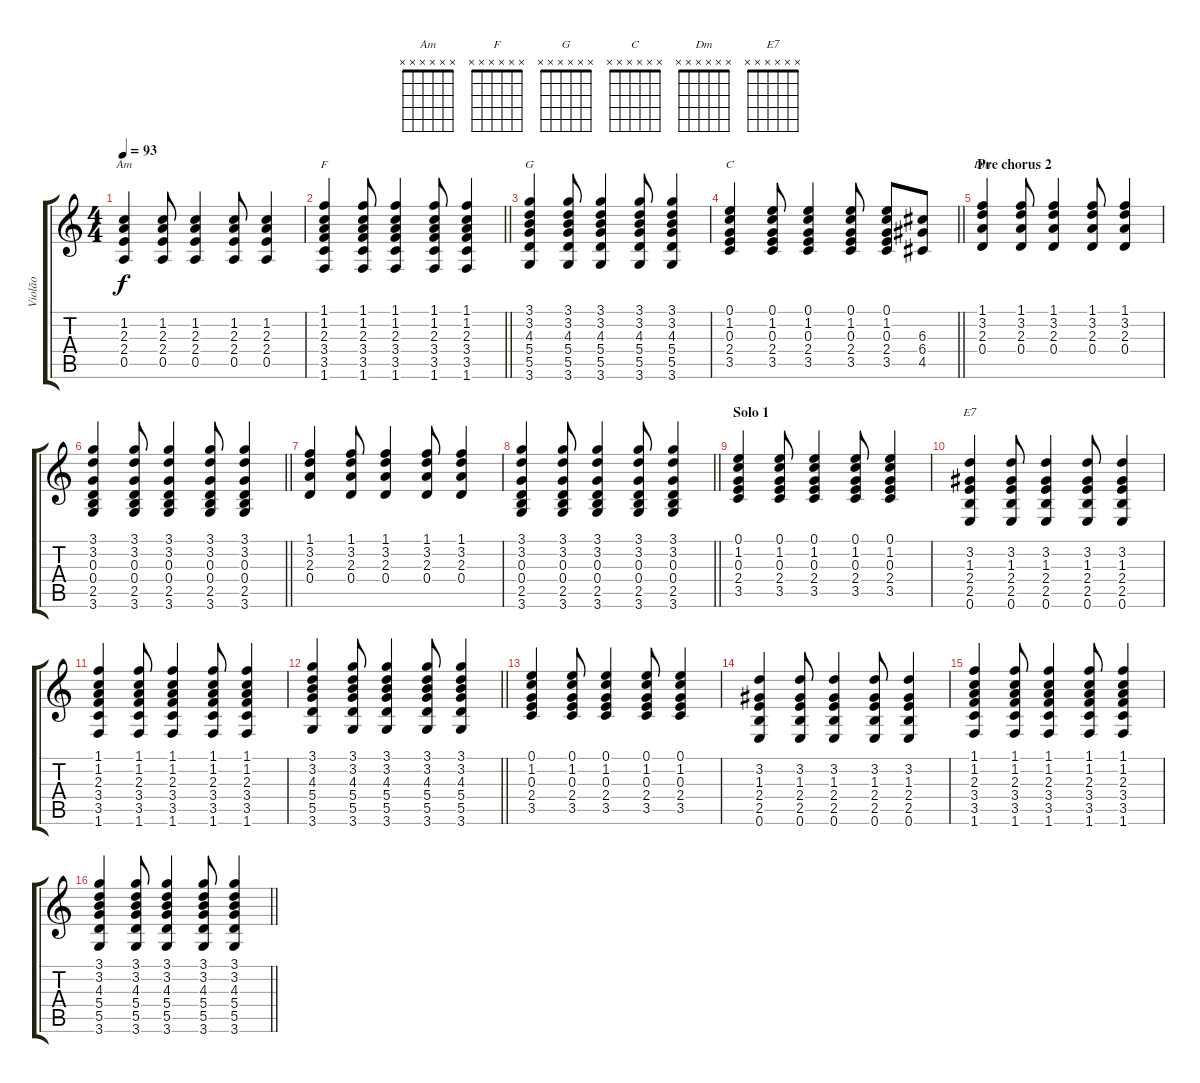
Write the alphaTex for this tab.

\track ("Violão" "Violão") {instrument acousticguitarsteel}
\staff {score tabs}
\tuning (E4 B3 G3 D3 A2 E2) {hide}
\chord ("Am" x x x x x x)
\chord ("F" x x x x x x)
\chord ("G" x x x x x x)
\chord ("C" x x x x x x)
\chord ("Dm" x x x x x x)
\chord ("E7" x x x x x x)
\ts (4 4)
\tempo 93
\clef g2
\ks c
(1.2 2.3 2.4 0.5).4{ch "Am" dy f} (1.2 2.3 2.4 0.5).8 (1.2 2.3 2.4 0.5).4 (1.2 2.3 2.4 0.5).8 (1.2 2.3 2.4 0.5).4 |
\barLineRight lightlight
(1.1 1.2 2.3 3.4 3.5 1.6).4{ch "F"} (1.1 1.2 2.3 3.4 3.5 1.6).8 (1.1 1.2 2.3 3.4 3.5 1.6).4 (1.1 1.2 2.3 3.4 3.5 1.6).8 (1.1 1.2 2.3 3.4 3.5 1.6).4 |
(3.1 3.2 4.3 5.4 5.5 3.6).4{ch "G"} (3.1 3.2 4.3 5.4 5.5 3.6).8 (3.1 3.2 4.3 5.4 5.5 3.6).4 (3.1 3.2 4.3 5.4 5.5 3.6).8 (3.1 3.2 4.3 5.4 5.5 3.6).4 |
\barLineRight lightlight
(0.1 1.2 0.3 2.4 3.5).4{ch "C"} (0.1 1.2 0.3 2.4 3.5).8 (0.1 1.2 0.3 2.4 3.5).4 (0.1 1.2 0.3 2.4 3.5).8 (0.1 1.2 0.3 2.4 3.5).8 (6.3 6.4 4.5).8 |
\section ("" "Pre chorus 2")
(1.1 3.2 2.3 0.4).4{ch "Dm"} (1.1 3.2 2.3 0.4).8 (1.1 3.2 2.3 0.4).4 (1.1 3.2 2.3 0.4).8 (1.1 3.2 2.3 0.4).4 |
\barLineRight lightlight
(3.1 3.2 0.3 0.4 2.5 3.6).4 (3.1 3.2 0.3 0.4 2.5 3.6).8 (3.1 3.2 0.3 0.4 2.5 3.6).4 (3.1 3.2 0.3 0.4 2.5 3.6).8 (3.1 3.2 0.3 0.4 2.5 3.6).4 |
(1.1 3.2 2.3 0.4).4 (1.1 3.2 2.3 0.4).8 (1.1 3.2 2.3 0.4).4 (1.1 3.2 2.3 0.4).8 (1.1 3.2 2.3 0.4).4 |
\barLineRight lightlight
(3.1 3.2 0.3 0.4 2.5 3.6).4 (3.1 3.2 0.3 0.4 2.5 3.6).8 (3.1 3.2 0.3 0.4 2.5 3.6).4 (3.1 3.2 0.3 0.4 2.5 3.6).8 (3.1 3.2 0.3 0.4 2.5 3.6).4 |
\section ("" "Solo 1")
(0.1 1.2 0.3 2.4 3.5).4 (0.1 1.2 0.3 2.4 3.5).8 (0.1 1.2 0.3 2.4 3.5).4 (0.1 1.2 0.3 2.4 3.5).8 (0.1 1.2 0.3 2.4 3.5).4 |
(3.2 1.3 2.4 2.5 0.6).4{ch "E7"} (3.2 1.3 2.4 2.5 0.6).8 (3.2 1.3 2.4 2.5 0.6).4 (3.2 1.3 2.4 2.5 0.6).8 (3.2 1.3 2.4 2.5 0.6).4 |
(1.1 1.2 2.3 3.4 3.5 1.6).4 (1.1 1.2 2.3 3.4 3.5 1.6).8 (1.1 1.2 2.3 3.4 3.5 1.6).4 (1.1 1.2 2.3 3.4 3.5 1.6).8 (1.1 1.2 2.3 3.4 3.5 1.6).4 |
\barLineRight lightlight
(3.1 3.2 4.3 5.4 5.5 3.6).4 (3.1 3.2 4.3 5.4 5.5 3.6).8 (3.1 3.2 4.3 5.4 5.5 3.6).4 (3.1 3.2 4.3 5.4 5.5 3.6).8 (3.1 3.2 4.3 5.4 5.5 3.6).4 |
(0.1 1.2 0.3 2.4 3.5).4 (0.1 1.2 0.3 2.4 3.5).8 (0.1 1.2 0.3 2.4 3.5).4 (0.1 1.2 0.3 2.4 3.5).8 (0.1 1.2 0.3 2.4 3.5).4 |
(3.2 1.3 2.4 2.5 0.6).4 (3.2 1.3 2.4 2.5 0.6).8 (3.2 1.3 2.4 2.5 0.6).4 (3.2 1.3 2.4 2.5 0.6).8 (3.2 1.3 2.4 2.5 0.6).4 |
(1.1 1.2 2.3 3.4 3.5 1.6).4 (1.1 1.2 2.3 3.4 3.5 1.6).8 (1.1 1.2 2.3 3.4 3.5 1.6).4 (1.1 1.2 2.3 3.4 3.5 1.6).8 (1.1 1.2 2.3 3.4 3.5 1.6).4 |
\barLineRight lightlight
(3.1 3.2 4.3 5.4 5.5 3.6).4 (3.1 3.2 4.3 5.4 5.5 3.6).8 (3.1 3.2 4.3 5.4 5.5 3.6).4 (3.1 3.2 4.3 5.4 5.5 3.6).8 (3.1 3.2 4.3 5.4 5.5 3.6).4
